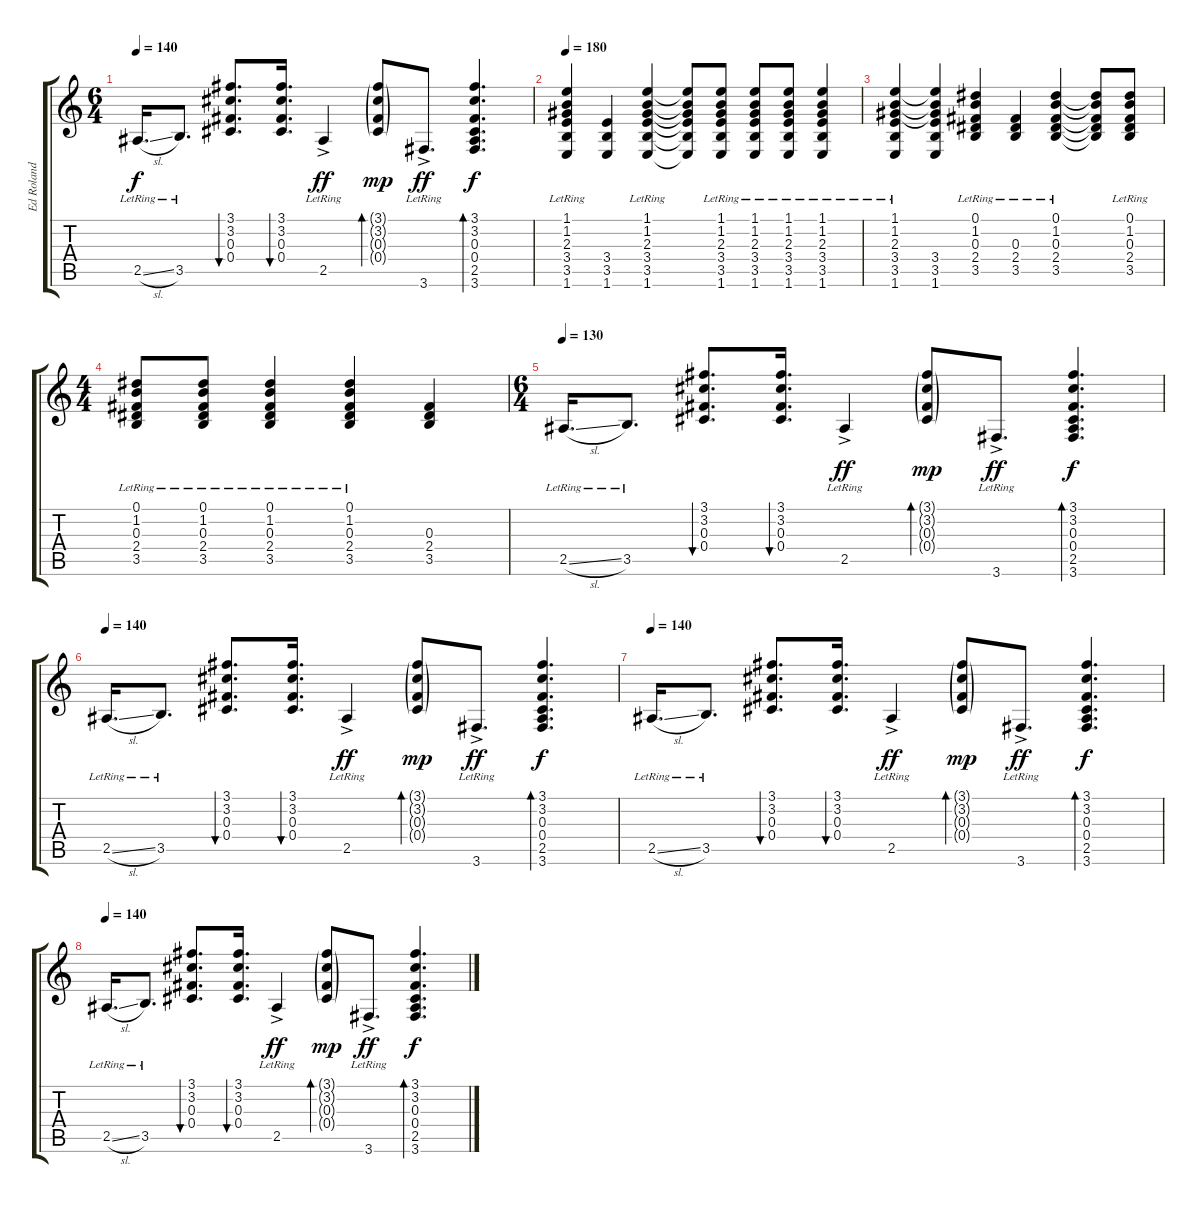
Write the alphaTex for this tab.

\track ("Ed Roland" "Ed Roland") {instrument acousticguitarsteel}
\staff {score tabs}
\tuning (Eb4 Bb3 Gb3 Db3 Ab2 Eb2) {hide}
\ts (6 4)
\tempo 140
\clef g2
\ks c
2.5{sl lr}.16{d dy f} 3.5{lr}.8{d} (3.1 3.2 0.3 0.4).8{d bu 60} (3.1 3.2 0.3 0.4).16{d bu 60} 2.5{ac lr}.4{dy ff} (3.1{g} 3.2{g} 0.3{g} 0.4{g}).8{bd 60 dy mp} 3.6{ac lr}.8{d dy ff} (3.1 3.2 0.3 0.4 2.5 3.6).4{d bd 60 dy f} |
\tempo 180
(1.1{lr} 1.2{lr} 2.3{lr} 3.4{lr} 3.5{lr} 1.6{lr}).4 (3.4 3.5 1.6).4 (1.1{lr} 1.2{lr} 2.3{lr} 3.4{lr} 3.5{lr} 1.6{lr}).4 (1.1{t} 1.2{t} 2.3{t} 3.4{t} 3.5{t} 1.6{t}).8 (1.1{lr} 1.2{lr} 2.3{lr} 3.4{lr} 3.5{lr} 1.6{lr}).8 (1.1{lr} 1.2{lr} 2.3{lr} 3.4{lr} 3.5{lr} 1.6{lr}).8 (1.1{lr} 1.2{lr} 2.3{lr} 3.4{lr} 3.5{lr} 1.6{lr}).8 (1.1{lr} 1.2{lr} 2.3{lr} 3.4{lr} 3.5{lr} 1.6{lr}).4 |
(1.1{lr} 1.2{lr} 2.3{lr} 3.4{lr} 3.5{lr} 1.6{lr}).4 (1.1{t} 1.2{t} 2.3{t} 3.4 3.5 1.6).4 (0.1{lr} 1.2{lr} 0.3{lr} 2.4{lr} 3.5{lr}).4 (0.3{lr} 2.4{lr} 3.5{lr}).4 (0.1{lr} 1.2{lr} 0.3{lr} 2.4{lr} 3.5{lr}).4 (0.1{t} 1.2{t} 0.3{t} 2.4{t} 3.5{t}).8 (0.1{lr} 1.2{lr} 0.3{lr} 2.4{lr} 3.5{lr}).8 |
\ts (4 4)
(0.1{lr} 1.2{lr} 0.3{lr} 2.4{lr} 3.5{lr}).8 (0.1{lr} 1.2{lr} 0.3{lr} 2.4{lr} 3.5{lr}).8 (0.1{lr} 1.2{lr} 0.3{lr} 2.4{lr} 3.5{lr}).4 (0.1{lr} 1.2{lr} 0.3{lr} 2.4{lr} 3.5{lr}).4 (0.3 2.4 3.5).4 |
\ts (6 4)
\tempo 130
2.5{sl lr}.16{d} 3.5{lr}.8{d} (3.1 3.2 0.3 0.4).8{d bu 60} (3.1 3.2 0.3 0.4).16{d bu 60} 2.5{ac lr}.4{dy ff} (3.1{g} 3.2{g} 0.3{g} 0.4{g}).8{bd 60 dy mp} 3.6{ac lr}.8{d dy ff} (3.1 3.2 0.3 0.4 2.5 3.6).4{d bd 60 dy f} |
\tempo 140
2.5{sl lr}.16{d} 3.5{lr}.8{d} (3.1 3.2 0.3 0.4).8{d bu 60} (3.1 3.2 0.3 0.4).16{d bu 60} 2.5{ac lr}.4{dy ff} (3.1{g} 3.2{g} 0.3{g} 0.4{g}).8{bd 60 dy mp} 3.6{ac lr}.8{d dy ff} (3.1 3.2 0.3 0.4 2.5 3.6).4{d bd 60 dy f} |
\tempo 140
2.5{sl lr}.16{d} 3.5{lr}.8{d} (3.1 3.2 0.3 0.4).8{d bu 60} (3.1 3.2 0.3 0.4).16{d bu 60} 2.5{ac lr}.4{dy ff} (3.1{g} 3.2{g} 0.3{g} 0.4{g}).8{bd 60 dy mp} 3.6{ac lr}.8{d dy ff} (3.1 3.2 0.3 0.4 2.5 3.6).4{d bd 60 dy f} |
\tempo 140
2.5{sl lr}.16{d} 3.5{lr}.8{d} (3.1 3.2 0.3 0.4).8{d bu 60} (3.1 3.2 0.3 0.4).16{d bu 60} 2.5{ac lr}.4{dy ff} (3.1{g} 3.2{g} 0.3{g} 0.4{g}).8{bd 60 dy mp} 3.6{ac lr}.8{d dy ff} (3.1 3.2 0.3 0.4 2.5 3.6).4{d bd 60 dy f}
